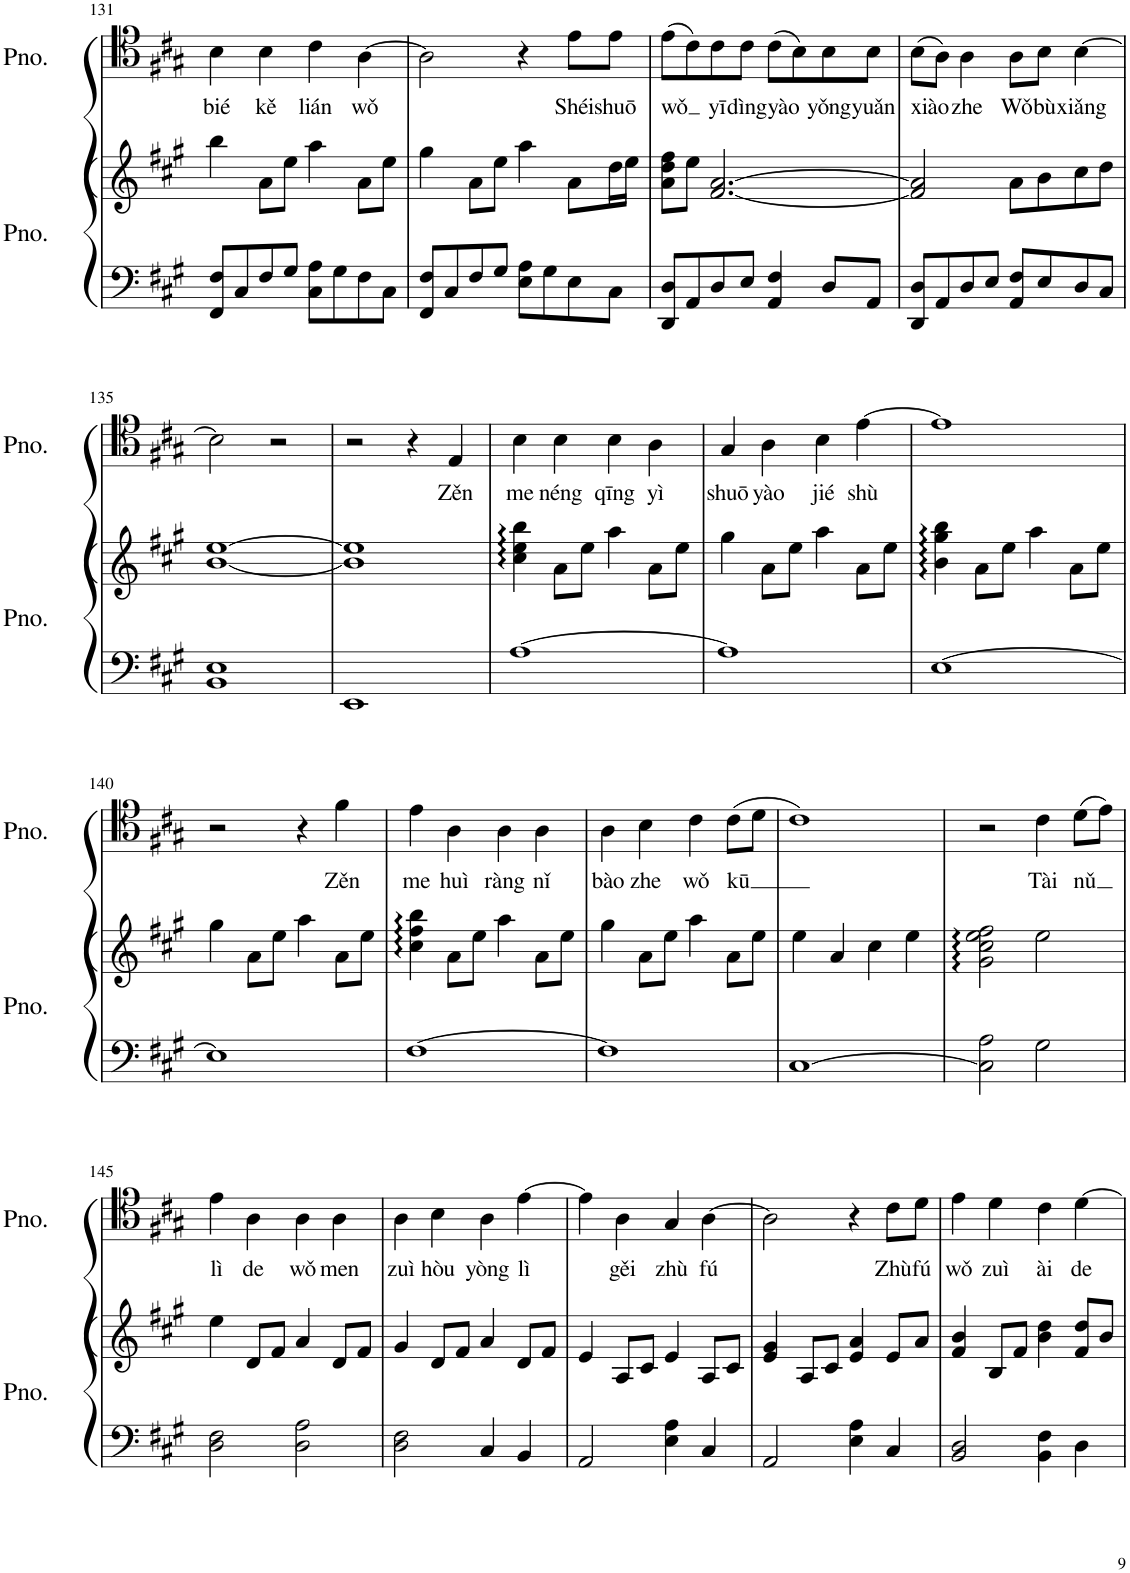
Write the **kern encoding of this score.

**kern	**kern	**kern	**text
*part2	*part2	*part1	*part1
*staff3	*staff2	*staff1	*staff1
*I"Piano	*	*I"Piano	*
*I'Pno.	*	*I'Pno.	*
!!LO:PB:g=z
*clefF4	*clefG2	*clefC4	*
*k[f#c#g#]	*k[f#c#g#]	*k[f#c#g#]	*
*M4/4	*M4/4	*M4/4	*
=131	=131	=131	=131
!	!	!	!LO:LY:b
8FF#/ 8F#/L	4bb\	4B\	bié
8C#/	.	.	.
!	!	!	!LO:LY:b
8F#/	8a\L	4B\	kě
8G#/J	8ee\J	.	.
!	!	!	!LO:LY:b
8C#\ 8A\L	4aa\	4c#\	lián
8G#\	.	.	.
!	!	!	!LO:LY:b
8F#\	8a\L	[4A\	wǒ
8C#\J	8ee\J	.	.
=132	=132	=132	=132
8FF#/ 8F#/L	4gg#\	2A\]	.
8C#/	.	.	.
8F#/	8a\L	.	.
8G#/J	8ee\J	.	.
8E\ 8A\L	4aa\	4r	.
8G#\	.	.	.
!	!	!	!LO:LY:b
8E\	8a\L	8e\L	Shéi
!	!	!	!LO:LY:b
8C#\J	16dd\L	8e\J	shuō
.	16ee\JJ	.	.
=133	=133	=133	=133
!	!	!	!LO:LY:b
8DD/ 8D/L	8a\ 8dd\ 8ff#\L	(8e\L	wǒ
8AA/	8ee\J	8c#\)	.
!	!	!	!LO:LY:b
8D/	[2.f#/ [2.a/	8c#\	yī
!	!	!	!LO:LY:b
8E/J	.	8c#\J	dìng
!	!	!	!LO:LY:b
4AA/ 4F#/	.	(8c#\L	yào
.	.	8B\)	.
!	!	!	!LO:LY:b
8D/L	.	8B\	yǒng
!	!	!	!LO:LY:b
8AA/J	.	8B\J	yuǎn
=134	=134	=134	=134
!	!	!	!LO:LY:b
8DD/ 8D/L	2f#/] 2a/]	(8B\L	xiào
8AA/	.	8A\J)	.
!	!	!	!LO:LY:b
8D/	.	4A\	zhe
8E/J	.	.	.
!	!	!	!LO:LY:b
8AA/ 8F#/L	8a\L	8A\L	Wǒ
!	!	!	!LO:LY:b
8E/	8b\	8B\J	bù
!	!	!	!LO:LY:b
8D/	8cc#\	[4B\	xiǎng
8C#/J	8dd\J	.	.
!!LO:LB:g=z
=135	=135	=135	=135
1BB 1E	[1b [1ee	2B\]	.
.	.	2r	.
=136	=136	=136	=136
1EE	1b] 1ee]	2r	.
.	.	4r	.
!	!	!	!LO:LY:b
.	.	4E/	Zěn
=137	=137	=137	=137
!	!	!	!LO:LY:b
[1A	4cc#\ 4ee\ 4bb\	4B\	me
!	!	!	!LO:LY:b
.	8a\L	4B\	néng
.	8ee\J	.	.
!	!	!	!LO:LY:b
.	4aa\	4B\	qīng
!	!	!	!LO:LY:b
.	8a\L	4A\	yì
.	8ee\J	.	.
=138	=138	=138	=138
!	!	!	!LO:LY:b
1A]	4gg#\	4G#/	shuō
!	!	!	!LO:LY:b
.	8a\L	4A\	yào
.	8ee\J	.	.
!	!	!	!LO:LY:b
.	4aa\	4B\	jié
!	!	!	!LO:LY:b
.	8a\L	[4e\	shù
.	8ee\J	.	.
=139	=139	=139	=139
[1E	4b\ 4gg#\ 4bb\	1e]	.
.	8a\L	.	.
.	8ee\J	.	.
.	4aa\	.	.
.	8a\L	.	.
.	8ee\J	.	.
!!LO:LB:g=z
=140	=140	=140	=140
1E]	4gg#\	2r	.
.	8a\L	.	.
.	8ee\J	.	.
.	4aa\	4r	.
!	!	!	!LO:LY:b
.	8a\L	4f#\	Zěn
.	8ee\J	.	.
=141	=141	=141	=141
!	!	!	!LO:LY:b
[1F#	4cc#\ 4ff#\ 4bb\	4e\	me
!	!	!	!LO:LY:b
.	8a\L	4A\	huì
.	8ee\J	.	.
!	!	!	!LO:LY:b
.	4aa\	4A\	ràng
!	!	!	!LO:LY:b
.	8a\L	4A\	nǐ
.	8ee\J	.	.
=142	=142	=142	=142
!	!	!	!LO:LY:b
1F#]	4gg#\	4A\	bào
!	!	!	!LO:LY:b
.	8a\L	4B\	zhe
.	8ee\J	.	.
!	!	!	!LO:LY:b
.	4aa\	4c#\	wǒ
!	!	!	!LO:LY:b
.	8a\L	(8c#\L	kū
.	8ee\J	8d\J	.
=143	=143	=143	=143
[1C#	4ee\	1c#)	.
.	4a/	.	.
.	4cc#\	.	.
.	4ee\	.	.
=144	=144	=144	=144
2C#\] 2A\	2g#\ 2cc#\ 2ee\ 2ff#\	2r	.
!	!	!	!LO:LY:b
2G#\	2ee\	4c#\	Tài
!	!	!	!LO:LY:b
.	.	(8d\L	nǔ
.	.	8e\J)	.
!!LO:LB:g=z
=145	=145	=145	=145
!	!	!	!LO:LY:b
2D\ 2F#\	4ee\	4e\	lì
!	!	!	!LO:LY:b
.	8d/L	4A\	de
.	8f#/J	.	.
!	!	!	!LO:LY:b
2D\ 2A\	4a/	4A\	wǒ
!	!	!	!LO:LY:b
.	8d/L	4A\	men
.	8f#/J	.	.
=146	=146	=146	=146
!	!	!	!LO:LY:b
2D\ 2F#\	4g#/	4A\	zuì
!	!	!	!LO:LY:b
.	8d/L	4B\	hòu
.	8f#/J	.	.
!	!	!	!LO:LY:b
4C#/	4a/	4A\	yòng
!	!	!	!LO:LY:b
4BB/	8d/L	[4e\	lì
.	8f#/J	.	.
=147	=147	=147	=147
2AA/	4e/	4e\]	.
!	!	!	!LO:LY:b
.	8A/L	4A\	gěi
.	8c#/J	.	.
!	!	!	!LO:LY:b
4E\ 4A\	4e/	4G#/	zhù
!	!	!	!LO:LY:b
4C#/	8A/L	[4A\	fú
.	8c#/J	.	.
=148	=148	=148	=148
2AA/	4e/ 4g#/	2A\]	.
.	8A/L	.	.
.	8c#/J	.	.
4E\ 4A\	4e/ 4a/	4r	.
!	!	!	!LO:LY:b
4C#/	8e/L	8c#\L	Zhù
!	!	!	!LO:LY:b
.	8a/J	8d\J	fú
=149	=149	=149	=149
!	!	!	!LO:LY:b
2BB/ 2D/	4f#/ 4b/	4e\	wǒ
!	!	!	!LO:LY:b
.	8B/L	4d\	zuì
.	8f#/J	.	.
!	!	!	!LO:LY:b
4BB\ 4F#\	4b\ 4dd\	4c#\	ài
!	!	!	!LO:LY:b
4D\	8f#/ 8dd/L	[4d\	de
.	8b/J	.	.
=	=	=	=
*-	*-	*-	*-
